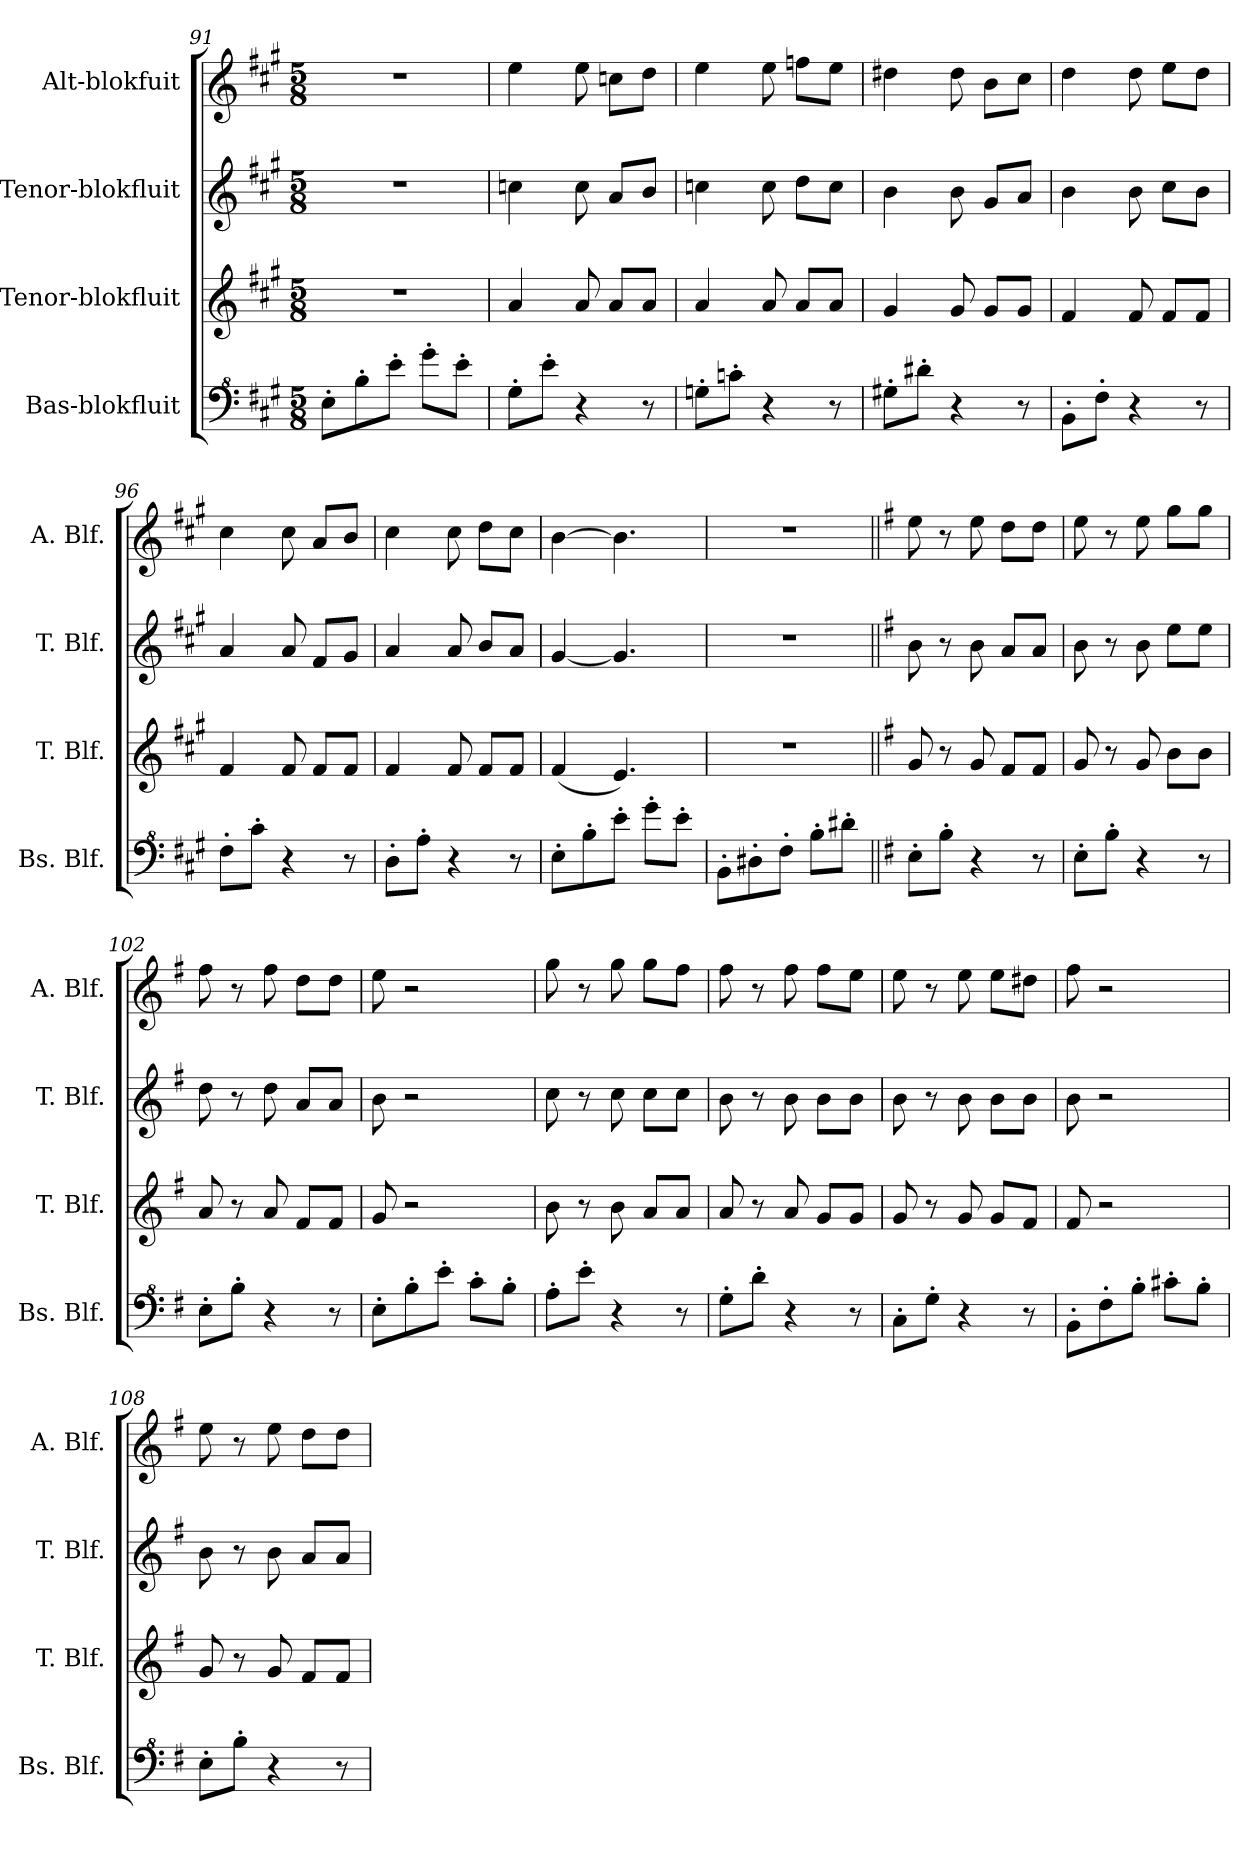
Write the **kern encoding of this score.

**kern	**kern	**kern	**kern
*part4	*part3	*part2	*part1
*staff4	*staff3	*staff2	*staff1
*I"Bas-blokfluit	*I"Tenor-blokfluit	*I"Tenor-blokfluit	*I"Alt-blokfuit
*I'Bs. Blf.	*I'T. Blf.	*I'T. Blf.	*I'A. Blf.
*clefF^4	*clefG2	*clefG2	*clefG2
*k[f#c#g#]	*k[f#c#g#]	*k[f#c#g#]	*k[f#c#g#]
*M5/8	*M5/8	*M5/8	*M5/8
=91	=91	=91	=91
8e'\L	8%5r	8%5r	8%5r
8b'\	.	.	.
8ee'\J	.	.	.
8gg#'\L	.	.	.
8ee'\J	.	.	.
!!LO:PB:g=z
=92	=92	=92	=92
8g#'\L	4a/	4ccn\	4ee\
8ee'\J	.	.	.
4r	8a/	8cc\	8ee\
.	8a/L	8a/L	8ccn\L
8r	8a/J	8b/J	8dd\J
=93	=93	=93	=93
8gn'\L	4a/	4ccn\	4ee\
8ccn'\J	.	.	.
4r	8a/	8cc\	8ee\
.	8a/L	8dd\L	8ffn\L
8r	8a/J	8cc\J	8ee\J
=94	=94	=94	=94
8g#X'\L	4g#/	4b\	4dd#X\
8dd#X'\J	.	.	.
4r	8g#/	8b\	8dd#\
.	8g#/L	8g#/L	8b\L
8r	8g#/J	8a/J	8cc#\J
=95	=95	=95	=95
8B'\L	4f#/	4b\	4dd\
8f#'\J	.	.	.
4r	8f#/	8b\	8dd\
.	8f#/L	8cc#\L	8ee\L
8r	8f#/J	8b\J	8dd\J
=96	=96	=96	=96
8f#'\L	4f#/	4a/	4cc#\
8cc#'\J	.	.	.
4r	8f#/	8a/	8cc#\
.	8f#/L	8f#/L	8a/L
8r	8f#/J	8g#/J	8b/J
=97	=97	=97	=97
8d'\L	4f#/	4a/	4cc#\
8a'\J	.	.	.
4r	8f#/	8a/	8cc#\
.	8f#/L	8b/L	8dd\L
8r	8f#/J	8a/J	8cc#\J
!!LO:LB:g=z
=98	=98	=98	=98
8e'\L	(4f#/	[4g#/	[4b\
8b'\	.	.	.
8ee'\J	4.e/)	4.g#/]	4.b\]
8gg#'\L	.	.	.
8ee'\J	.	.	.
=99	=99	=99	=99
8B'\L	8%5r	8%5r	8%5r
8d#X'\	.	.	.
8f#'\J	.	.	.
8b'\L	.	.	.
8dd#X'\J	.	.	.
=100||	=100||	=100||	=100||
*k[f#]	*k[f#]	*k[f#]	*k[f#]
8e'\L	8g/	8b\	8ee\
8b'\J	8r	8r	8r
4r	8g/	8b\	8ee\
.	8f#/L	8a/L	8dd\L
8r	8f#/J	8a/J	8dd\J
=101	=101	=101	=101
8e'\L	8g/	8b\	8ee\
8b'\J	8r	8r	8r
4r	8g/	8b\	8ee\
.	8b\L	8ee\L	8gg\L
8r	8b\J	8ee\J	8gg\J
=102	=102	=102	=102
8e'\L	8a/	8dd\	8ff#\
8b'\J	8r	8r	8r
4r	8a/	8dd\	8ff#\
.	8f#/L	8a/L	8dd\L
8r	8f#/J	8a/J	8dd\J
!!LO:LB:g=z
=103	=103	=103	=103
8e'\L	8g/	8b\	8ee\
8b'\	2r	2r	2r
8ee'\J	.	.	.
8cc'\L	.	.	.
8b'\J	.	.	.
=104	=104	=104	=104
8a'\L	8b\	8cc\	8gg\
8ee'\J	8r	8r	8r
4r	8b\	8cc\	8gg\
.	8a/L	8cc\L	8gg\L
8r	8a/J	8cc\J	8ff#\J
=105	=105	=105	=105
8g'\L	8a/	8b\	8ff#\
8dd'\J	8r	8r	8r
4r	8a/	8b\	8ff#\
.	8g/L	8b\L	8ff#\L
8r	8g/J	8b\J	8ee\J
=106	=106	=106	=106
8c'\L	8g/	8b\	8ee\
8g'\J	8r	8r	8r
4r	8g/	8b\	8ee\
.	8g/L	8b\L	8ee\L
8r	8f#/J	8b\J	8dd#X\J
=107	=107	=107	=107
8B'\L	8f#/	8b\	8ff#\
8f#'\	2r	2r	2r
8b'\J	.	.	.
8cc#X'\L	.	.	.
8b'\J	.	.	.
=108	=108	=108	=108
8e'\L	8g/	8b\	8ee\
8b'\J	8r	8r	8r
4r	8g/	8b\	8ee\
.	8f#/L	8a/L	8dd\L
8r	8f#/J	8a/J	8dd\J
=	=	=	=
*-	*-	*-	*-
